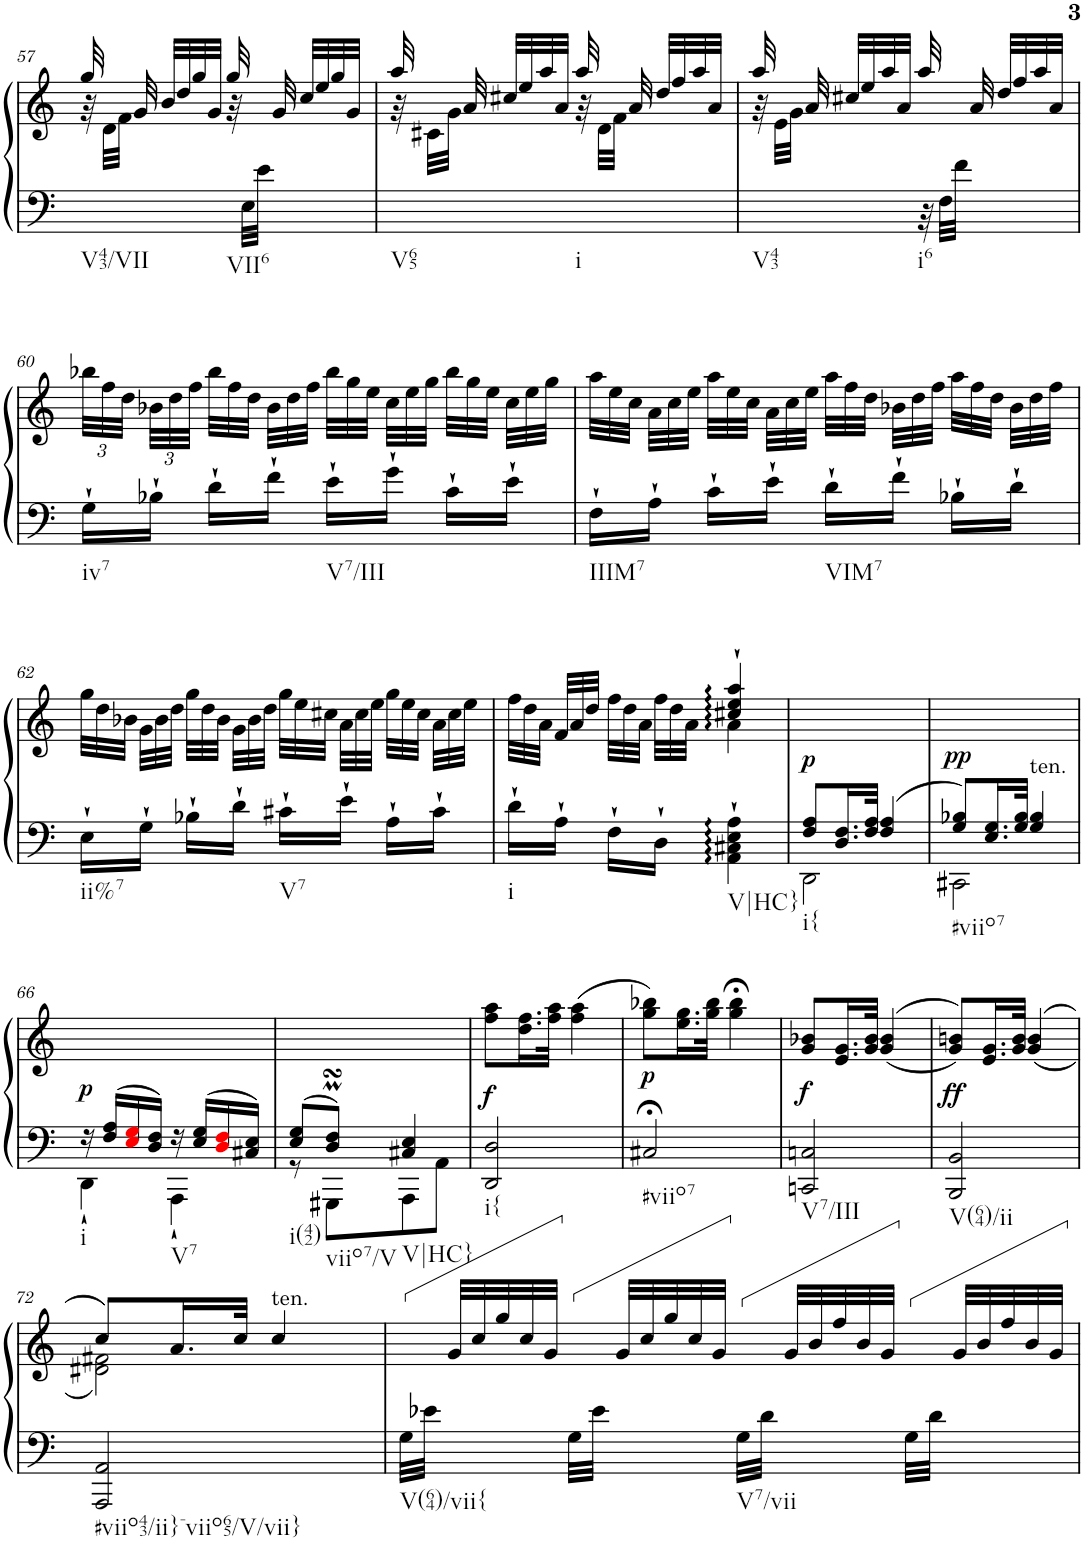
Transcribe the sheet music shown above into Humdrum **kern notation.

**kern	**kern	**dynam
*part1	*part1	*part1
*staff2	*staff1	*staff1/2
*I"Harpsichord	*	*
*I'Hch.	*	*
!!LO:PB:g=z
*clefF4	*clefG2	*
*k[]	*k[]	*
*M2/4	*M2/4	*
=57	=57	=57
*^	*^	*
!LO:TX:b:t=V43/VII	!	!	!	!
!LO:TX:b:t=VII6	!	!	!	!
32ryy	2ryy	32gg/	32r	.
.	.	32d\LLL	8..ryy	.
.	.	32f\JJJ	.	.
.	.	32g/	.	.
.	.	32b/LLL	.	.
.	.	32dd/	.	.
.	.	32gg/	.	.
.	.	32g/JJJ	.	.
.	.	32gg/	32r	.
32E\LLL	.	16ryy	8..ryy	.
32e\JJJ	.	.	.	.
8ryy	.	32g/	.	.
.	.	32cc/LLL	.	.
.	.	32ee/	.	.
.	.	32gg/	.	.
32ryy	.	32g/JJJ	.	.
*v	*v	*	*	*
=58	=58	=58	=58
!LO:TX:b:t=V65	!	!	!
!LO:TX:b:t=i	!	!	!
2ryy	32aa/	32r	.
.	32c#X\LLL	8..ryy	.
.	32g\JJJ	.	.
.	32a/	.	.
.	32cc#X/LLL	.	.
.	32ee/	.	.
.	32aa/	.	.
.	32a/JJJ	.	.
.	32aa/	32r	.
.	32d\LLL	8..ryy	.
.	32f\JJJ	.	.
.	32a/	.	.
.	32dd/LLL	.	.
.	32ff/	.	.
.	32aa/	.	.
.	32a/JJJ	.	.
=59	=59	=59	=59
*^	*	*	*
!LO:TX:b:t=V43	!	!	!	!
!LO:TX:b:t=i6	!	!	!	!
32ryy	2ryy	32aa/	32r	.
.	.	32e\LLL	8..ryy	.
.	.	32g\JJJ	.	.
.	.	32a/	.	.
.	.	32cc#X/LLL	.	.
.	.	32ee/	.	.
.	.	32aa/	.	.
.	.	32a/JJJ	.	.
.	.	32aa/	32r	.
32F\LLL	.	16ryy	8..ryy	.
32f\JJJ	.	.	.	.
8ryy	.	32a/	.	.
.	.	32dd/LLL	.	.
.	.	32ff/	.	.
.	.	32aa/	.	.
32ryy	.	32a/JJJ	.	.
*v	*v	*	*	*
*	*v	*v	*
!!LO:LB:g=z
=60	=60	=60
*	*Xbrackettup	*
!LO:TX:b:t=iv7	!	!
16G`\LL	48bb-X\LLL	.
.	48ff\	.
.	48dd\JJJ	.
16B-X`\JJ	48b-X\LLL	.
.	48dd\	.
.	48ff\JJJ	.
*	*Xtuplet	*
16d`\LL	48bb-\LLL	.
.	48ff\	.
.	48dd\JJJ	.
16f`\JJ	48b-\LLL	.
.	48dd\	.
.	48ff\JJJ	.
!LO:TX:b:t=V7/III	!	!
16e`\LL	48bb-\LLL	.
.	48gg\	.
.	48ee\JJJ	.
16g`\JJ	48cc\LLL	.
.	48ee\	.
.	48gg\JJJ	.
16c`\LL	48bb-\LLL	.
.	48gg\	.
.	48ee\JJJ	.
16e`\JJ	48cc\LLL	.
.	48ee\	.
.	48gg\JJJ	.
=61	=61	=61
!LO:TX:b:t=IIIM7	!	!
16F`\LL	48aa\LLL	.
.	48ee\	.
.	48cc\JJJ	.
16A`\JJ	48a\LLL	.
.	48cc\	.
.	48ee\JJJ	.
16c`\LL	48aa\LLL	.
.	48ee\	.
.	48cc\JJJ	.
16e`\JJ	48a\LLL	.
.	48cc\	.
.	48ee\JJJ	.
!LO:TX:b:t=VIM7	!	!
16d`\LL	48aa\LLL	.
.	48ff\	.
.	48dd\JJJ	.
16f`\JJ	48b-X\LLL	.
.	48dd\	.
.	48ff\JJJ	.
16B-X`\LL	48aa\LLL	.
.	48ff\	.
.	48dd\JJJ	.
16d`\JJ	48b-\LLL	.
.	48dd\	.
.	48ff\JJJ	.
!!LO:LB:g=z
=62	=62	=62
!LO:TX:b:t=ii%7	!	!
16E`\LL	48gg\LLL	.
.	48dd\	.
.	48b-X\JJJ	.
16G`\JJ	48g\LLL	.
.	48b-\	.
.	48dd\JJJ	.
16B-X`\LL	48gg\LLL	.
.	48dd\	.
.	48b-\JJJ	.
16d`\JJ	48g\LLL	.
.	48b-\	.
.	48dd\JJJ	.
!LO:TX:b:t=V7	!	!
16c#X`\LL	48gg\LLL	.
.	48ee\	.
.	48cc#X\JJJ	.
16e`\JJ	48a\LLL	.
.	48cc#\	.
.	48ee\JJJ	.
16A`\LL	48gg\LLL	.
.	48ee\	.
.	48cc#\JJJ	.
16c#`\JJ	48a\LLL	.
.	48cc#\	.
.	48ee\JJJ	.
=63	=63	=63
*	*^	*
!LO:TX:b:t=i	!	!	!
16d`\LL	48ff\LLL	4ryy	.
.	48dd\	.	.
.	48a\JJJ	.	.
16A`\JJ	48f/LLL	.	.
.	48a/	.	.
.	48dd/JJJ	.	.
16F`\LL	48ff\LLL	.	.
.	48dd\	.	.
.	48a\JJJ	.	.
16D`\JJ	48ff\LLL	.	.
.	48dd\	.	.
.	48a\JJJ	.	.
!LO:TX:b:t=V|HC}	!	!	!
4AA\` 4C#X\` 4E\` 4A\`	4cc#X/` 4ee/` 4aa/`	4a\	.
=64	=64	=64	=64
*^	*	*	*
!LO:TX:b:t=i{	!	!	!	!
*	*	*v	*v	*
8F/ 8A/L	2DD\	2ryy	.
!	!	!	!LO:DY:a=2
16.D/ 16.F/L	.	.	p
32F/ 32A/JJk	.	.	.
4F/ 4A/	.	.	.
=65	=65	=65	=65
!LO:TX:b:t=#viio7	!	!	!
!	!	!	!LO:DY:b
8G/ 8B-X/L	2CC#X\	2ryy	pp
16.E/ 16.G/L	.	.	.
32G/ 32B-/JJk	.	.	.
!LO:TX:a:t=ten.	!	!	!
4G/ 4B-/	.	.	.
!!LO:LB:g=z
=66	=66	=66	=66
!LO:TX:b:t=i	!	!	!
!	!	!	!LO:DY:b
16r	4DD`\	2ryy	p
16F/ 16A/LL	.	.	.
16Ei/ 16Gi/	.	.	.
16D/ 16F/JJ	.	.	.
!LO:TX:b:t=V7	!	!	!
16r	4AAA`\	.	.
16E/ 16G/LL	.	.	.
16Di/ 16Fi/	.	.	.
16C#X/ 16E/JJ	.	.	.
=67	=67	=67	=67
!LO:TX:b:t=i(42)	!	!	!
8E/ 8G/L	8r	2ryy	.
!LO:TX:b:t=viio7/V	!	!	!
8D/MsSSS 8F/MsSSSJ	8GGG#X\L	.	.
!LO:TX:b:t=V|HC}	!	!	!
4C#X/ 4E/	8AAA\	.	.
.	8AA\J	.	.
=68	=68	=68	=68
!LO:TX:b:t=i{	!	!	!
!	!	!	!LO:DY:b
*v	*v	*	*
2DD/ 2D/	8ff\ 8aa\L	f
.	16.dd\ 16.ff\L	.
.	32ff\ 32aa\JJk	.
.	(>4ff\ 4aa\	.
=69	=69	=69
!LO:TX:b:t=#viio7	!	!
!	!	!LO:DY:b
2C#X;</	8gg\ 8bb-X\L)	p
.	16.ee\ 16.gg\L	.
.	32gg\ 32bb-\JJk	.
.	4gg\;< 4bb-\;<	.
=70	=70	=70
!LO:TX:b:t=V7/III	!	!
!	!	!LO:DY:b
2CCn/ 2Cn/	8g/ 8b-X/L	f
.	16.e/ 16.g/L	.
.	32g/ 32b-/JJk	.
.	(<(>4g/ 4b-/	.
=71	=71	=71
!LO:TX:b:t=V(64)/ii	!	!
!	!	!LO:DY:b
2BBB/ 2BB/	8g/ 8bn/L))	ff
.	16.e/ 16.g/L	.
.	32g/ 32b/JJk	.
.	(>(<4g/ 4b/	.
!!LO:LB:g=z
=72	=72	=72
*	*^	*
!LO:TX:b:t=#viio43/ii}-viio65/V/vii}	!	!	!
2AAA/ 2AA/	8cc/L)	2d#X\ 2f#X\)	.
.	16.a/L	.	.
.	32cc/JJk	.	.
!	!LO:TX:a:t=ten.	!	!
.	4cc/	.	.
*	*v	*v	*
=73	=73	=73
*Xtuplet	*	*
*^	*	*
!LO:TX:b:t=V(64)/vii{	!	!	!
!LO:TX:b:t=V7/vii	!	!	!
56G\LLL	2ryy	28ryy	.
56e-X\JJJ	.	.	.
56%5ryy	.	56g/LLL	.
.	.	56cc/	.
.	.	56gg/	.
.	.	56cc/	.
.	.	56g/JJJ	.
56G\LLL	.	28ryy	.
56e-\JJJ	.	.	.
56%5ryy	.	56g/LLL	.
.	.	56cc/	.
.	.	56gg/	.
.	.	56cc/	.
.	.	56g/JJJ	.
56G\LLL	.	28ryy	.
56d\JJJ	.	.	.
56%5ryy	.	56g/LLL	.
.	.	56b/	.
.	.	56ff/	.
.	.	56b/	.
.	.	56g/JJJ	.
56G\LLL	.	28ryy	.
56d\JJJ	.	.	.
56%5ryy	.	56g/LLL	.
.	.	56b/	.
.	.	56ff/	.
.	.	56b/	.
.	.	56g/JJJ	.
*v	*v	*	*
=	=	=
*-	*-	*-
